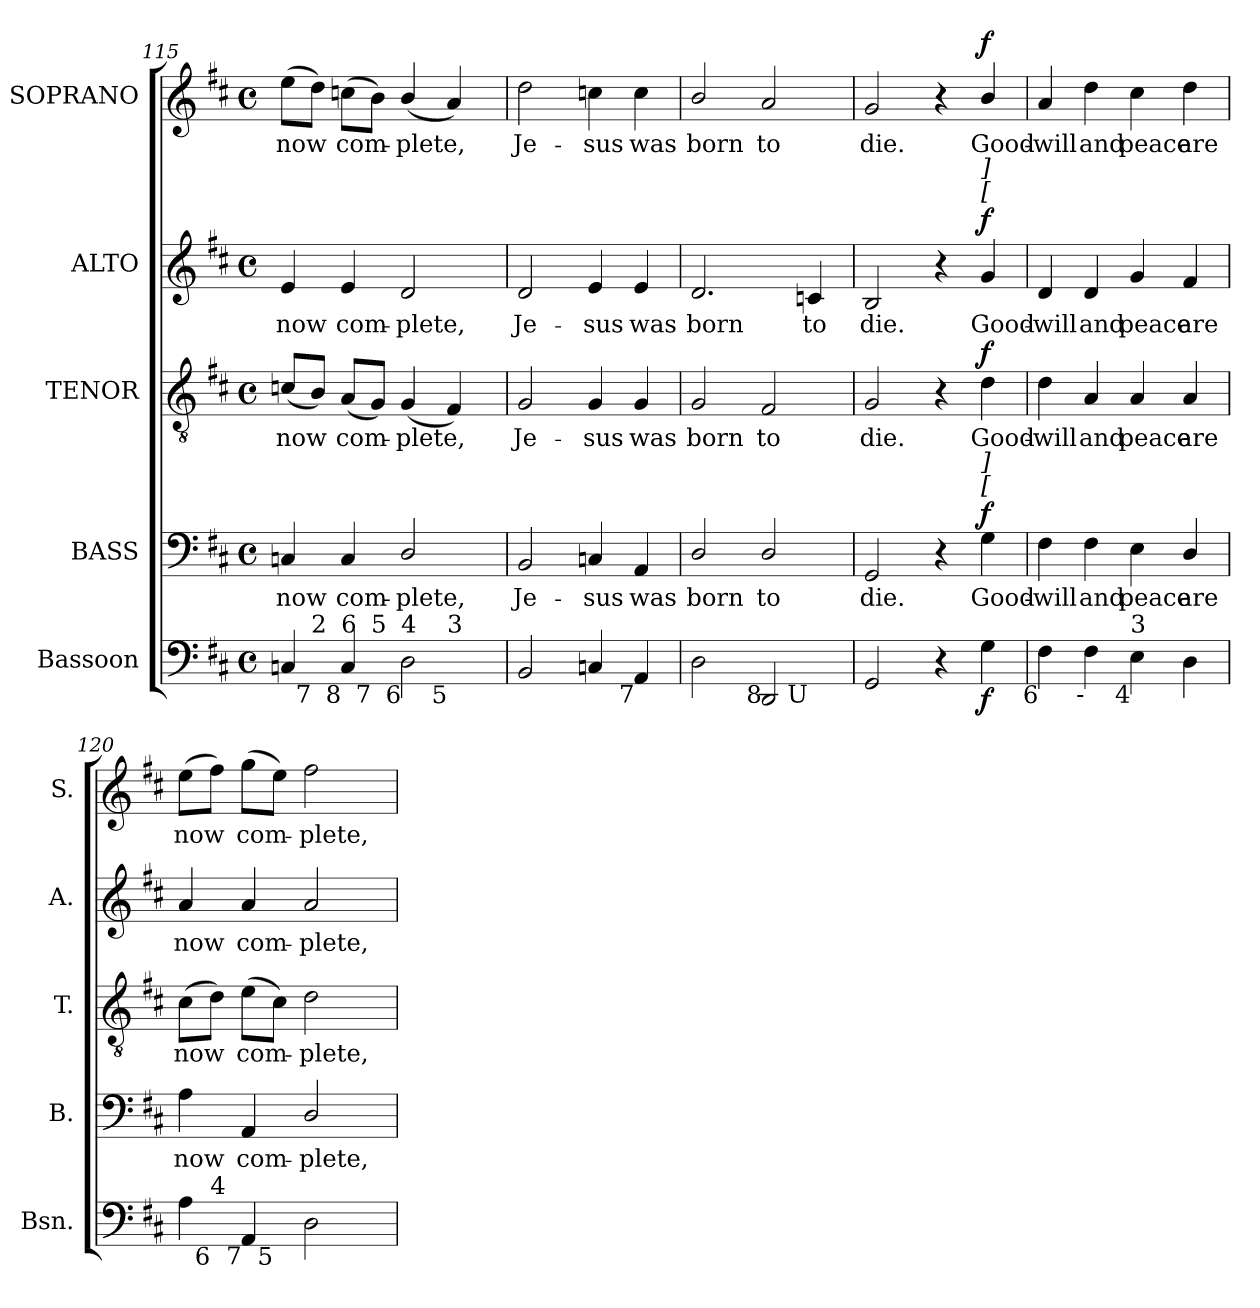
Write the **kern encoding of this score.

**kern	**dynam	**kern	**text	**dynam	**kern	**text	**dynam	**kern	**text	**dynam	**kern	**text	**dynam
*part5	*part5	*part4	*part4	*part4	*part3	*part3	*part3	*part2	*part2	*part2	*part1	*part1	*part1
*staff5	*staff5	*staff4	*staff4	*staff4	*staff3	*staff3	*staff3	*staff2	*staff2	*staff2	*staff1	*staff1	*staff1
*I"Bassoon	*	*I"BASS	*	*	*I"TENOR	*	*	*I"ALTO	*	*	*I"SOPRANO	*	*
*I'Bsn.	*	*I'B.	*	*	*I'T.	*	*	*I'A.	*	*	*I'S.	*	*
*clefF4	*	*clefF4	*	*	*clefGv2	*	*	*clefG2	*	*	*clefG2	*	*
*	*	*	*	*	*ITrd7c12	*	*	*	*	*	*	*	*
*k[f#c#]	*	*k[f#c#]	*	*	*k[f#c#]	*	*	*k[f#c#]	*	*	*k[f#c#]	*	*
*D:	*	*D:	*	*	*D:	*	*	*D:	*	*	*D:	*	*
*M4/4	*	*M4/4	*	*	*M4/4	*	*	*M4/4	*	*	*M4/4	*	*
*met(c)	*	*met(c)	*	*	*met(c)	*	*	*met(c)	*	*	*met(c)	*	*
=115	=115	=115	=115	=115	=115	=115	=115	=115	=115	=115	=115	=115	=115
!	!	!	!LO:LY:b:color=#000000	!	!	!	!	!	!	!	!	!	!
!	!	!	!	!	!	!LO:LY:b:color=#000000	!	!	!	!	!	!	!
!	!	!	!	!	!	!	!	!	!LO:LY:b:color=#000000	!	!	!	!
!LO:TX:b:rj:t=8	!	!	!	!	!	!	!	!	!	!	!	!	!
!LO:TX:t=3	!	!	!	!	!	!	!	!	!	!	!	!	!
!	!	!	!	!	!	!	!	!	!	!	!	!LO:LY:b:color=#000000	!
*^	*	*	*	*	*	*	*	*	*	*	*	*	*
*	*^	*	*	*	*	*	*	*	*	*	*	*	*	*
*	*	*^	*	*	*	*	*	*	*	*	*	*	*	*	*
4Cni/	8ryy	4.ryy	2.ryy	.	4Cni/	now	.	(8Cni/L	now	.	4ei/	now	.	(8eei\L	now	.
!	!LO:TX:b:rj:t=7	!	!	!	!	!	!	!	!	!	!	!	!	!	!	!
!	!LO:TX:t=2	!	!	!	!	!	!	!	!	!	!	!	!	!	!	!
.	2..ryy	.	.	.	.	.	.	8BBi/J)	.	.	.	.	.	8ddi\J)	.	.
!	!	!	!	!	!	!LO:LY:b:color=#000000	!	!	!	!	!	!	!	!	!	!
!	!	!	!	!	!	!	!	!	!LO:LY:b:color=#000000	!	!	!	!	!	!	!
!	!	!	!	!	!	!	!	!	!	!	!	!LO:LY:b:color=#000000	!	!	!	!
!LO:TX:b:rj:t=8	!	!	!	!	!	!	!	!	!	!	!	!	!	!	!	!
!LO:TX:t=6	!	!	!	!	!	!	!	!	!	!	!	!	!	!	!	!
!	!	!	!	!	!	!	!	!	!	!	!	!	!	!	!LO:LY:b:color=#000000	!
4Ci/	.	.	.	.	4Ci/	com-	.	(8AAi/L	com-	.	4ei/	com-	.	(8ccni\L	com-	.
!	!	!LO:TX:b:rj:t=7	!	!	!	!	!	!	!	!	!	!	!	!	!	!
!	!	!LO:TX:t=5	!	!	!	!	!	!	!	!	!	!	!	!	!	!
.	.	2ryy	.	.	.	.	.	8GGi/J)	.	.	.	.	.	8bi\J)	.	.
!	!	!	!	!	!	!LO:LY:b:color=#000000	!	!	!	!	!	!	!	!	!	!
!	!	!	!	!	!	!	!	!	!LO:LY:b:color=#000000	!	!	!	!	!	!	!
!	!	!	!	!	!	!	!	!	!	!	!	!LO:LY:b:color=#000000	!	!	!	!
!LO:TX:b:rj:t=6	!	!	!	!	!	!	!	!	!	!	!	!	!	!	!	!
!LO:TX:t=4	!	!	!	!	!	!	!	!	!	!	!	!	!	!	!	!
!	!	!	!	!	!	!	!	!	!	!	!	!	!	!	!LO:LY:b:color=#000000	!
2Di\	.	.	.	.	2Di/	-plete,	.	(4GGi/	-plete,	.	2di/	-plete,	.	(4bi/	-plete,	.
!	!	!	!LO:TX:b:rj:t=5	!	!	!	!	!	!	!	!	!	!	!	!	!
!	!	!	!LO:TX:t=3	!	!	!	!	!	!	!	!	!	!	!	!	!
.	.	.	4ryy	.	.	.	.	4FF#i/)	.	.	.	.	.	4ai/)	.	.
.	.	8ryy	.	.	.	.	.	.	.	.	.	.	.	.	.	.
*v	*v	*v	*v	*	*	*	*	*	*	*	*	*	*	*	*	*
=116	=116	=116	=116	=116	=116	=116	=116	=116	=116	=116	=116	=116	=116
*^	*	*	*	*	*	*	*	*	*	*	*	*	*
*	*^	*	*	*	*	*	*	*	*	*	*	*	*	*
*	*	*^	*	*	*	*	*	*	*	*	*	*	*	*	*
!	!	!	!	!	!	!LO:LY:b:color=#000000	!	!	!	!	!	!	!	!	!	!
*v	*v	*v	*v	*	*	*	*	*	*	*	*	*	*	*	*	*
*^	*	*	*	*	*	*	*	*	*	*	*	*	*
*	*^	*	*	*	*	*	*	*	*	*	*	*	*	*
*	*	*^	*	*	*	*	*	*	*	*	*	*	*	*	*
!	!	!	!	!	!	!	!	!	!LO:LY:b:color=#000000	!	!	!	!	!	!	!
*v	*v	*v	*v	*	*	*	*	*	*	*	*	*	*	*	*	*
*^	*	*	*	*	*	*	*	*	*	*	*	*	*
*	*^	*	*	*	*	*	*	*	*	*	*	*	*	*
*	*	*^	*	*	*	*	*	*	*	*	*	*	*	*	*
!	!	!	!	!	!	!	!	!	!	!	!	!LO:LY:b:color=#000000	!	!	!	!
*v	*v	*v	*v	*	*	*	*	*	*	*	*	*	*	*	*	*
*^	*	*	*	*	*	*	*	*	*	*	*	*	*
*	*^	*	*	*	*	*	*	*	*	*	*	*	*	*
*	*	*^	*	*	*	*	*	*	*	*	*	*	*	*	*
!LO:TX:b:rj:t=6	!	!	!	!	!	!	!	!	!	!	!	!	!	!	!	!
!	!	!	!	!	!	!	!	!	!	!	!	!	!	!	!LO:LY:b:color=#000000	!
*v	*v	*v	*v	*	*	*	*	*	*	*	*	*	*	*	*	*
2BBi/	.	2BBi/	Je-	.	2GGi/	Je-	.	2di/	Je-	.	2ddi\	Je-	.
!	!	!	!LO:LY:b:color=#000000	!	!	!	!	!	!	!	!	!	!
!	!	!	!	!	!	!LO:LY:b:color=#000000	!	!	!	!	!	!	!
!	!	!	!	!	!	!	!	!	!LO:LY:b:color=#000000	!	!	!	!
!	!	!	!	!	!	!	!	!	!	!	!	!LO:LY:b:color=#000000	!
4Cni/	.	4Cni/	-sus	.	4GGi/	-sus	.	4ei/	-sus	.	4ccni\	-sus	.
!	!	!	!LO:LY:b:color=#000000	!	!	!	!	!	!	!	!	!	!
!	!	!	!	!	!	!LO:LY:b:color=#000000	!	!	!	!	!	!	!
!	!	!	!	!	!	!	!	!	!LO:LY:b:color=#000000	!	!	!	!
!LO:TX:b:rj:t=7	!	!	!	!	!	!	!	!	!	!	!	!	!
!	!	!	!	!	!	!	!	!	!	!	!	!LO:LY:b:color=#000000	!
4AAi/	.	4AAi/	was	.	4GGi/	was	.	4ei/	was	.	4cci\	was	.
=117	=117	=117	=117	=117	=117	=117	=117	=117	=117	=117	=117	=117	=117
!	!	!	!LO:LY:b:color=#000000	!	!	!	!	!	!	!	!	!	!
!	!	!	!	!	!	!LO:LY:b:color=#000000	!	!	!	!	!	!	!
!	!	!	!	!	!	!	!	!	!LO:LY:b:color=#000000	!	!	!	!
!LO:TX:b:rj:t=6	!	!	!	!	!	!	!	!	!	!	!	!	!
!LO:TX:t=4	!	!	!	!	!	!	!	!	!	!	!	!	!
!	!	!	!	!	!	!	!	!	!	!	!	!LO:LY:b:color=#000000	!
*^	*	*	*	*	*	*	*	*	*	*	*	*	*
2Di\	2.ryy	.	2Di/	born	.	2GGi/	born	.	2.di/	born	.	2bi/	born	.
!	!	!	!	!LO:LY:b:color=#000000	!	!	!	!	!	!	!	!	!	!
!	!	!	!	!	!	!	!LO:LY:b:color=#000000	!	!	!	!	!	!	!
!LO:TX:b:rj:t=8	!	!	!	!	!	!	!	!	!	!	!	!	!	!
!	!	!	!	!	!	!	!	!	!	!	!	!	!LO:LY:b:color=#000000	!
2DDi/	.	.	2Di/	to	.	2FF#i/	to	.	.	.	.	2ai/	to	.
!	!LO:TX:b:rj:t=U	!	!	!	!	!	!	!	!	!	!	!	!	!
!	!	!	!	!	!	!	!	!	!	!LO:LY:b:color=#000000	!	!	!	!
.	4ryy	.	.	.	.	.	.	.	4cni/	to	.	.	.	.
*v	*v	*	*	*	*	*	*	*	*	*	*	*	*	*
=118	=118	=118	=118	=118	=118	=118	=118	=118	=118	=118	=118	=118	=118
*^	*	*	*	*	*	*	*	*	*	*	*	*	*
!	!	!	!	!LO:LY:b:color=#000000	!	!	!	!	!	!	!	!	!	!
*v	*v	*	*	*	*	*	*	*	*	*	*	*	*	*
*^	*	*	*	*	*	*	*	*	*	*	*	*	*
!	!	!	!	!	!	!	!LO:LY:b:color=#000000	!	!	!	!	!	!	!
*v	*v	*	*	*	*	*	*	*	*	*	*	*	*	*
*^	*	*	*	*	*	*	*	*	*	*	*	*	*
!	!	!	!	!	!	!	!	!	!	!LO:LY:b:color=#000000	!	!	!	!
*v	*v	*	*	*	*	*	*	*	*	*	*	*	*	*
*^	*	*	*	*	*	*	*	*	*	*	*	*	*
!	!	!	!	!	!	!	!	!	!	!	!	!	!LO:LY:b:color=#000000	!
*v	*v	*	*	*	*	*	*	*	*	*	*	*	*	*
2GGi/	.	2GGi/	die.	.	2GGi/	die.	.	2Bi/	die.	.	2gi/	die.	.
4r	.	4r	.	.	4r	.	.	4r	.	.	4r	.	.
!	!	!	!LO:LY:b:color=#000000	!	!	!	!	!	!	!	!	!	!
!	!	!	!	!	!	!LO:LY:b:color=#000000	!	!	!	!	!	!	!
!	!	!	!	!	!	!	!	!	!LO:LY:b:color=#000000	!	!	!	!
!	!	!	!	!	!	!	!	!LO:TX:a:i:t=[	!	!	!	!	!
!	!	!	!	!	!	!	!	!LO:TX:a:i:t=]	!	!	!	!	!
!	!	!LO:TX:a:i:t=[	!	!	!	!	!	!	!	!	!	!	!
!	!	!LO:TX:a:i:t=]	!	!	!	!	!	!	!	!	!	!	!
!	!	!	!	!	!	!	!	!	!	!	!	!LO:LY:b:color=#000000	!
4Gi\	f	4Gi\	Good-	f	4Di\	Good-	f	4gi/	Good-	f	4bi/	Good-	f
!!LO:LB:g=z
=119	=119	=119	=119	=119	=119	=119	=119	=119	=119	=119	=119	=119	=119
!	!	!	!LO:LY:b:color=#000000	!	!	!	!	!	!	!	!	!	!
!	!	!	!	!	!	!LO:LY:b:color=#000000	!	!	!	!	!	!	!
!	!	!	!	!	!	!	!	!	!LO:LY:b:color=#000000	!	!	!	!
!LO:TX:b:rj:t=6	!	!	!	!	!	!	!	!	!	!	!	!	!
!	!	!	!	!	!	!	!	!	!	!	!	!LO:LY:b:color=#000000	!
4F#i\	.	4F#i\	-will	.	4Di\	-will	.	4di/	-will	.	4ai/	-will	.
!	!	!	!LO:LY:b:color=#000000	!	!	!	!	!	!	!	!	!	!
!	!	!	!	!	!	!LO:LY:b:color=#000000	!	!	!	!	!	!	!
!	!	!	!	!	!	!	!	!	!LO:LY:b:color=#000000	!	!	!	!
!LO:TX:b:rj:t=-	!	!	!	!	!	!	!	!	!	!	!	!	!
!	!	!	!	!	!	!	!	!	!	!	!	!LO:LY:b:color=#000000	!
4F#i\	.	4F#i\	and	.	4AAi/	and	.	4di/	and	.	4ddi\	and	.
!	!	!	!LO:LY:b:color=#000000	!	!	!	!	!	!	!	!	!	!
!	!	!	!	!	!	!LO:LY:b:color=#000000	!	!	!	!	!	!	!
!	!	!	!	!	!	!	!	!	!LO:LY:b:color=#000000	!	!	!	!
!LO:TX:b:rj:t=4	!	!	!	!	!	!	!	!	!	!	!	!	!
!LO:TX:t=3	!	!	!	!	!	!	!	!	!	!	!	!	!
!	!	!	!	!	!	!	!	!	!	!	!	!LO:LY:b:color=#000000	!
4Ei\	.	4Ei\	peace	.	4AAi/	peace	.	4gi/	peace	.	4cc#i\	peace	.
!	!	!	!LO:LY:b:color=#000000	!	!	!	!	!	!	!	!	!	!
!	!	!	!	!	!	!LO:LY:b:color=#000000	!	!	!	!	!	!	!
!	!	!	!	!	!	!	!	!	!LO:LY:b:color=#000000	!	!	!	!
!	!	!	!	!	!	!	!	!	!	!	!	!LO:LY:b:color=#000000	!
4Di\	.	4Di/	are	.	4AAi/	are	.	4f#i/	are	.	4ddi\	are	.
=120	=120	=120	=120	=120	=120	=120	=120	=120	=120	=120	=120	=120	=120
!	!	!	!LO:LY:b:color=#000000	!	!	!	!	!	!	!	!	!	!
!	!	!	!	!	!	!LO:LY:b:color=#000000	!	!	!	!	!	!	!
!	!	!	!	!	!	!	!	!	!LO:LY:b:color=#000000	!	!	!	!
!LO:TX:b:rj:t=5	!	!	!	!	!	!	!	!	!	!	!	!	!
!LO:TX:t=3	!	!	!	!	!	!	!	!	!	!	!	!	!
!	!	!	!	!	!	!	!	!	!	!	!	!LO:LY:b:color=#000000	!
*^	*	*	*	*	*	*	*	*	*	*	*	*	*
*	*^	*	*	*	*	*	*	*	*	*	*	*	*	*
4Ai\	8ryy	4.ryy	.	4Ai\	now	.	(8C#i\L	now	.	4ai/	now	.	(8eei\L	now	.
!	!LO:TX:b:rj:t=6	!	!	!	!	!	!	!	!	!	!	!	!	!	!
!	!LO:TX:t=4	!	!	!	!	!	!	!	!	!	!	!	!	!	!
.	2..ryy	.	.	.	.	.	8Di\J)	.	.	.	.	.	8ff#i\J)	.	.
!	!	!	!	!	!LO:LY:b:color=#000000	!	!	!	!	!	!	!	!	!	!
!	!	!	!	!	!	!	!	!LO:LY:b:color=#000000	!	!	!	!	!	!	!
!	!	!	!	!	!	!	!	!	!	!	!LO:LY:b:color=#000000	!	!	!	!
!LO:TX:b:rj:t=7	!	!	!	!	!	!	!	!	!	!	!	!	!	!	!
!	!	!	!	!	!	!	!	!	!	!	!	!	!	!LO:LY:b:color=#000000	!
4AAi/	.	.	.	4AAi/	com-	.	(8Ei\L	com-	.	4ai/	com-	.	(8ggi\L	com-	.
!	!	!LO:TX:b:rj:t=5	!	!	!	!	!	!	!	!	!	!	!	!	!
.	.	2ryy	.	.	.	.	8C#i\J)	.	.	.	.	.	8eei\J)	.	.
!	!	!	!	!	!LO:LY:b:color=#000000	!	!	!	!	!	!	!	!	!	!
!	!	!	!	!	!	!	!	!LO:LY:b:color=#000000	!	!	!	!	!	!	!
!	!	!	!	!	!	!	!	!	!	!	!LO:LY:b:color=#000000	!	!	!	!
!	!	!	!	!	!	!	!	!	!	!	!	!	!	!LO:LY:b:color=#000000	!
2Di\	.	.	.	2Di/	-plete,	.	2Di\	-plete,	.	2ai/	-plete,	.	2ff#i\	-plete,	.
.	.	8ryy	.	.	.	.	.	.	.	.	.	.	.	.	.
*v	*v	*v	*	*	*	*	*	*	*	*	*	*	*	*	*
=	=	=	=	=	=	=	=	=	=	=	=	=	=
*-	*-	*-	*-	*-	*-	*-	*-	*-	*-	*-	*-	*-	*-
